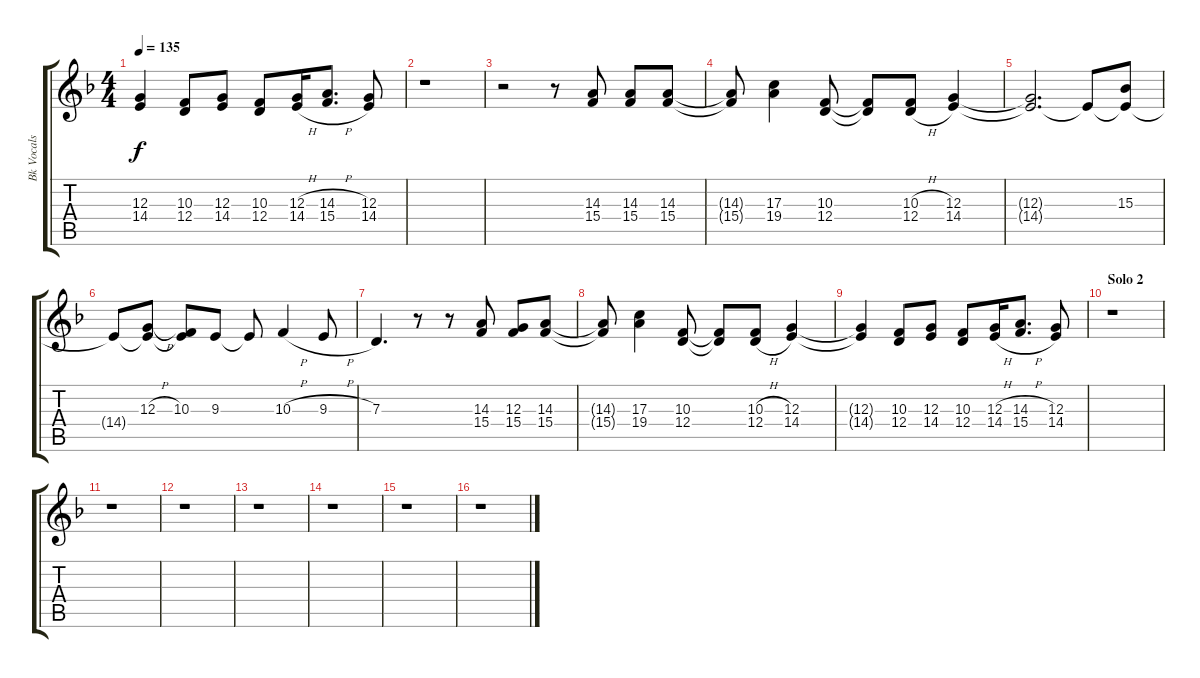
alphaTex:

\track ("Bk Vocals" "Bk Vocals") {instrument panflute}
\staff {score tabs}
\tuning (E4 B3 G3 D3 A2 E2) {hide}
\ts (4 4)
\tempo 135
\clef g2
\ks f
(12.3{t} 14.4{t}).4{dy f} (10.3 12.4).8 (12.3 14.4).8 (10.3 12.4).8 (12.3{h} 14.4{h}).16 (14.3{h} 15.4{h}).8{d} (12.3 14.4).8 |
r.1 |
r.2 r.8 (14.3 15.4).8 (14.3 15.4).8 (14.3 15.4).8 |
(14.3{t} 15.4{t}).8 (17.3 19.4).4 (10.3 12.4).8 (10.3{t} 12.4{t}).8 (10.3{h} 12.4{h}).8 (12.3 14.4).4 |
(12.3{t} 14.4{t}).2{d} 14.4{t}.8 (15.3 14.4{t}).8 |
14.4{t}.8 (12.3{h} 14.4{t}).8 (10.3 14.4{t}).8 9.3.8 9.3{t}.8 10.3{h}.4 9.3{h}.8 |
7.3.4{d} r.8 r.8 (14.3 15.4).8 (12.3 15.4).8 (14.3 15.4).8 |
(14.3{t} 15.4{t}).8 (17.3 19.4).4 (10.3 12.4).8 (10.3{t} 12.4{t}).8 (10.3{h} 12.4{h}).8 (12.3 14.4).4 |
(12.3{t} 14.4{t}).4 (10.3 12.4).8 (12.3 14.4).8 (10.3 12.4).8 (12.3{h} 14.4{h}).16 (14.3{h} 15.4{h}).8{d} (12.3 14.4).8 |
\section ("" "Solo 2")
r.1 |
r.1 |
r.1 |
r.1 |
r.1 |
r.1 |
r.1
